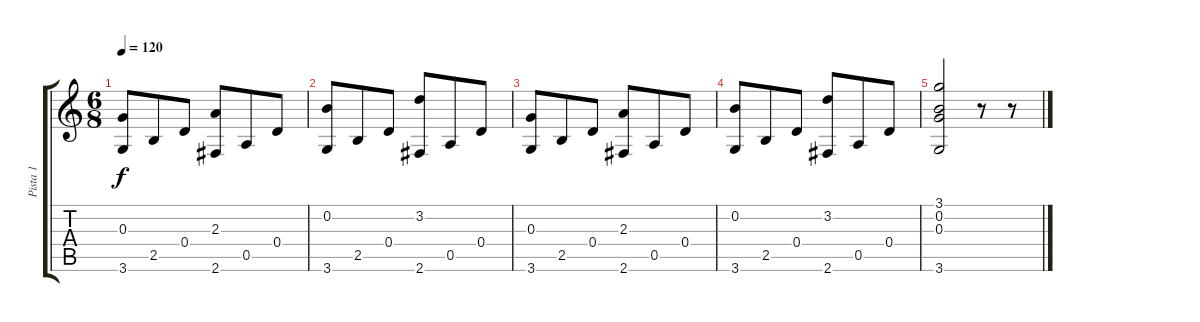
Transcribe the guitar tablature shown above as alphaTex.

\track ("Pista 1" "Pista 1") {instrument acousticguitarnylon}
\staff {score tabs}
\tuning (E4 B3 G3 D3 A2 E2) {hide}
\ts (6 8)
\tempo 120
\clef g2
\ks c
(0.3 3.6).8{dy f} 2.5.8 0.4.8 (2.3 2.6).8 0.5.8 0.4.8 |
(0.2 3.6).8 2.5.8 0.4.8 (3.2 2.6).8 0.5.8 0.4.8 |
(0.3 3.6).8 2.5.8 0.4.8 (2.3 2.6).8 0.5.8 0.4.8 |
(0.2 3.6).8 2.5.8 0.4.8 (3.2 2.6).8 0.5.8 0.4.8 |
(3.1 0.2 0.3 3.6).2 r.8 r.8
